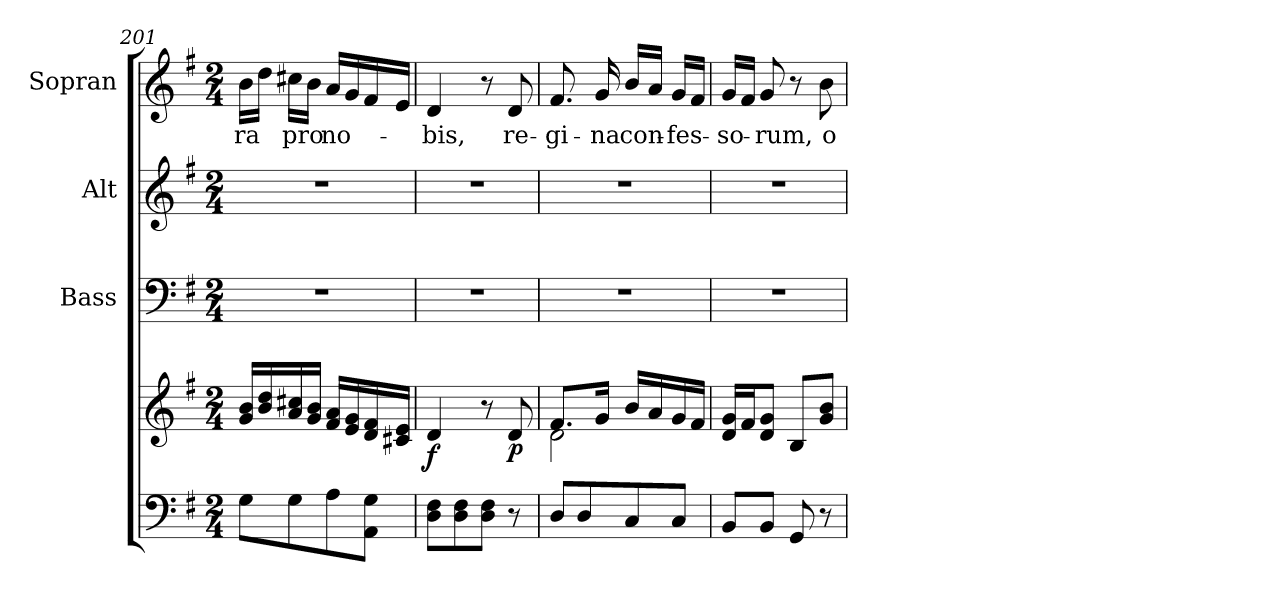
**kern	**kern	**dynam	**kern	**kern	**kern	**text
*part4	*part4	*part4	*part3	*part2	*part1	*part1
*staff5	*staff4	*staff4/5	*staff3	*staff2	*staff1	*staff1
*	*	*	*I"Bass	*I"Alt	*I"Sopran	*
*	*	*	*I'B.	*I'A.	*I'S.	*
!!LO:PB:g=z
*clefF4	*clefG2	*	*clefF4	*clefG2	*clefG2	*
*k[f#]	*k[f#]	*	*k[f#]	*k[f#]	*k[f#]	*
*G:	*G:	*	*G:	*G:	*G:	*
*M2/4	*M2/4	*	*M2/4	*M2/4	*M2/4	*
=201	=201	=201	=201	=201	=201	=201
!	!	!	!	!	!	!LO:LY:b
8G\L	16g/ 16b/LL	.	2r	2r	16b\LL	-ra
.	16b/ 16dd/	.	.	.	16dd\JJ	.
!	!	!	!	!	!	!LO:LY:b
8G\	16a/ 16cc#X/	.	.	.	16cc#X\LL	pro
.	16g/ 16b/JJ	.	.	.	16b\JJ	.
!	!	!	!	!	!	!LO:LY:b
8A\	16f#/ 16a/LL	.	.	.	16a/LL	no-
.	16e/ 16g/	.	.	.	16g/	.
8AA\ 8G\J	16d/ 16f#/	.	.	.	16f#/	.
.	16c#X/ 16e/JJ	.	.	.	16e/JJ	.
=202	=202	=202	=202	=202	=202	=202
!	!	!LO:DY:b	!	!	!	!LO:LY:b
8D\ 8F#\L	4d/	f	2r	2r	4d/	-bis,
8D\ 8F#\	.	.	.	.	.	.
8D\ 8F#\J	8r	.	.	.	8r	.
!	!	!LO:DY:b	!	!	!	!LO:LY:b
8r	8d/	p	.	.	8d/	re-
=203	=203	=203	=203	=203	=203	=203
*	*^	*	*	*	*	*
!	!	!	!	!	!	!	!LO:LY:b
8D/L	8.f#/L	2d\	.	2r	2r	8.f#/	-gi-
8D/	.	.	.	.	.	.	.
!	!	!	!	!	!	!	!LO:LY:b
.	16g/Jk	.	.	.	.	16g/	-na
!	!	!	!	!	!	!	!LO:LY:b
8C/	16b/LL	.	.	.	.	16b/LL	con-
.	16a/	.	.	.	.	16a/JJ	.
!	!	!	!	!	!	!	!LO:LY:b
8C/J	16g/	.	.	.	.	16g/LL	-fes-
.	16f#/JJ	.	.	.	.	16f#/JJ	.
*	*v	*v	*	*	*	*	*
=204	=204	=204	=204	=204	=204	=204
!	!	!	!	!	!	!LO:LY:b
8BB/L	16d/ 16g/LL	.	2r	2r	16g/LL	-so-
.	16f#/J	.	.	.	16f#/JJ	.
!	!	!	!	!	!	!LO:LY:b
8BB/J	8d/ 8g/J	.	.	.	8g/	-rum,
8GG/	8B/L	.	.	.	8r	.
!	!	!	!	!	!	!LO:LY:b
8r	8g/ 8b/J	.	.	.	8b\	o-
=	=	=	=	=	=	=
*-	*-	*-	*-	*-	*-	*-
